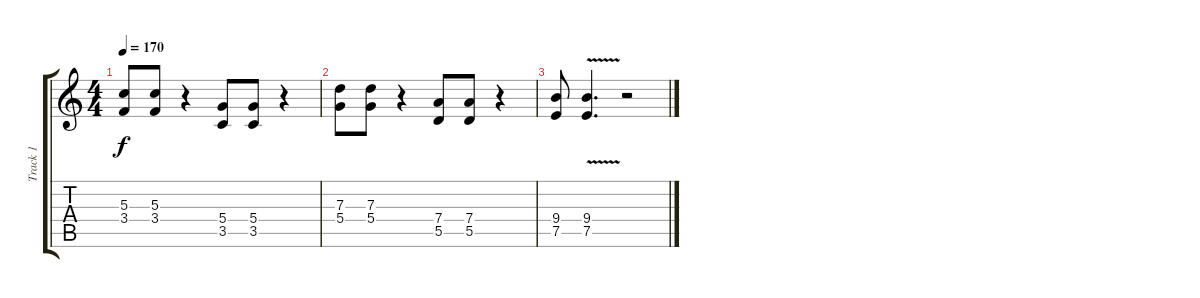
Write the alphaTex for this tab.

\track ("Track 1" "Track 1") {instrument electricguitarjazz}
\staff {score tabs}
\tuning (E4 B3 G3 D3 A2 E2) {hide}
\ts (4 4)
\tempo 170
\clef g2
\ks c
(5.3 3.4).8{dy f} (5.3 3.4).8 r.4 (5.4 3.5).8 (5.4 3.5).8 r.4 |
(7.3 5.4).8 (7.3 5.4).8 r.4 (7.4 5.5).8 (7.4 5.5).8 r.4 |
(9.4 7.5).8 (9.4 7.5{v}).4{d} r.2
